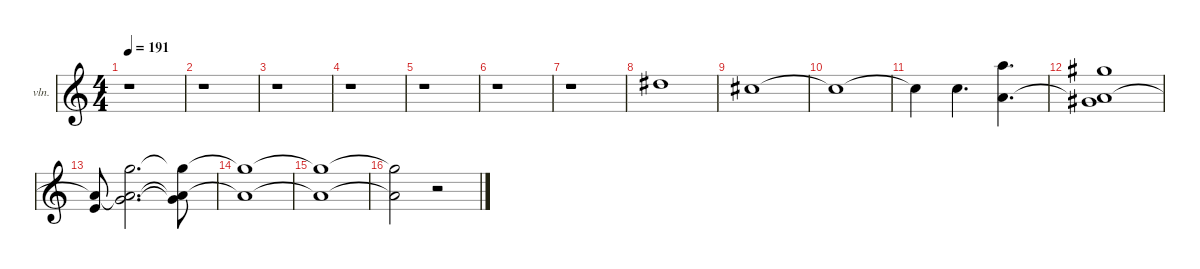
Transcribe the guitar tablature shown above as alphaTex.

\defaultSystemsLayout 4
\hideDynamics
\bracketExtendMode nobrackets
\firstSystemTrackNameOrientation horizontal
\otherSystemsTrackNameOrientation horizontal
\track ("Nanotron" "vln.") {instrument stringensemble1}
\staff {score}
\tuning (E4 B3 G3 D3 A2 E2 B1)
\ts (4 4)
\tempo 191
\clef g2
\ks c
r.1{dy f beam Down} |
r.1{beam Down} |
r.1{beam Down} |
r.1{beam Down} |
r.1{beam Down} |
r.1{beam Down} |
r.1{beam Down} |
11.1{acc #}.1{dy mf beam Down} |
9.1{acc #}.1{dy mp beam Down} |
9.1{t acc #}.1{dy f beam Down} |
9.1{t acc #}.4{beam Down} 8.1.4{d dy mf beam Down} (17.1 14.3).4{d beam Down} |
(16.1{acc #} 18.4{acc #} 14.3{t}).1{beam Down} |
(14.4 14.3{t}).8{beam Up} (15.1 17.4 14.3{t}).2{d beam Down} (15.1{t} 17.4{t} 14.3{t}).8{dy f beam Down} |
(15.1{t} 14.3{t}).1{beam Down} |
(15.1{t} 14.3{t}).1{beam Down} |
(15.1{t} 14.3{t}).2{beam Down} r.2{beam Down}
